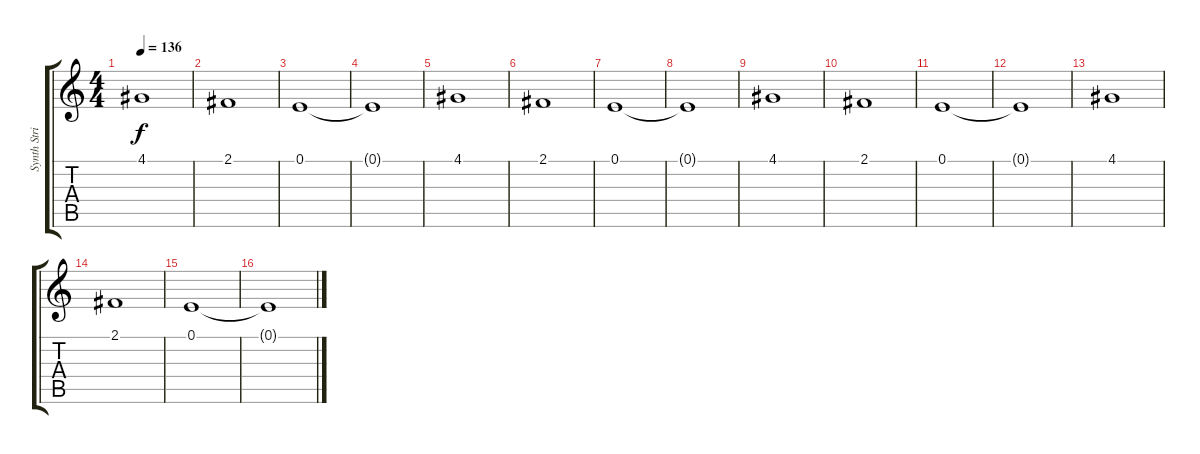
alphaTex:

\track ("Synth Strings 2" "Synth Stri") {instrument synthstrings2}
\staff {score tabs}
\tuning (E4 B3 G3 D3 A2 E2) {hide}
\ts (4 4)
\tempo 136
\clef g2
\ks c
4.1.1{dy f} |
2.1.1 |
0.1.1 |
0.1{t}.1 |
4.1.1 |
2.1.1 |
0.1.1 |
0.1{t}.1 |
4.1.1 |
2.1.1 |
0.1.1 |
0.1{t}.1 |
4.1.1 |
2.1.1 |
0.1.1 |
0.1{t}.1
